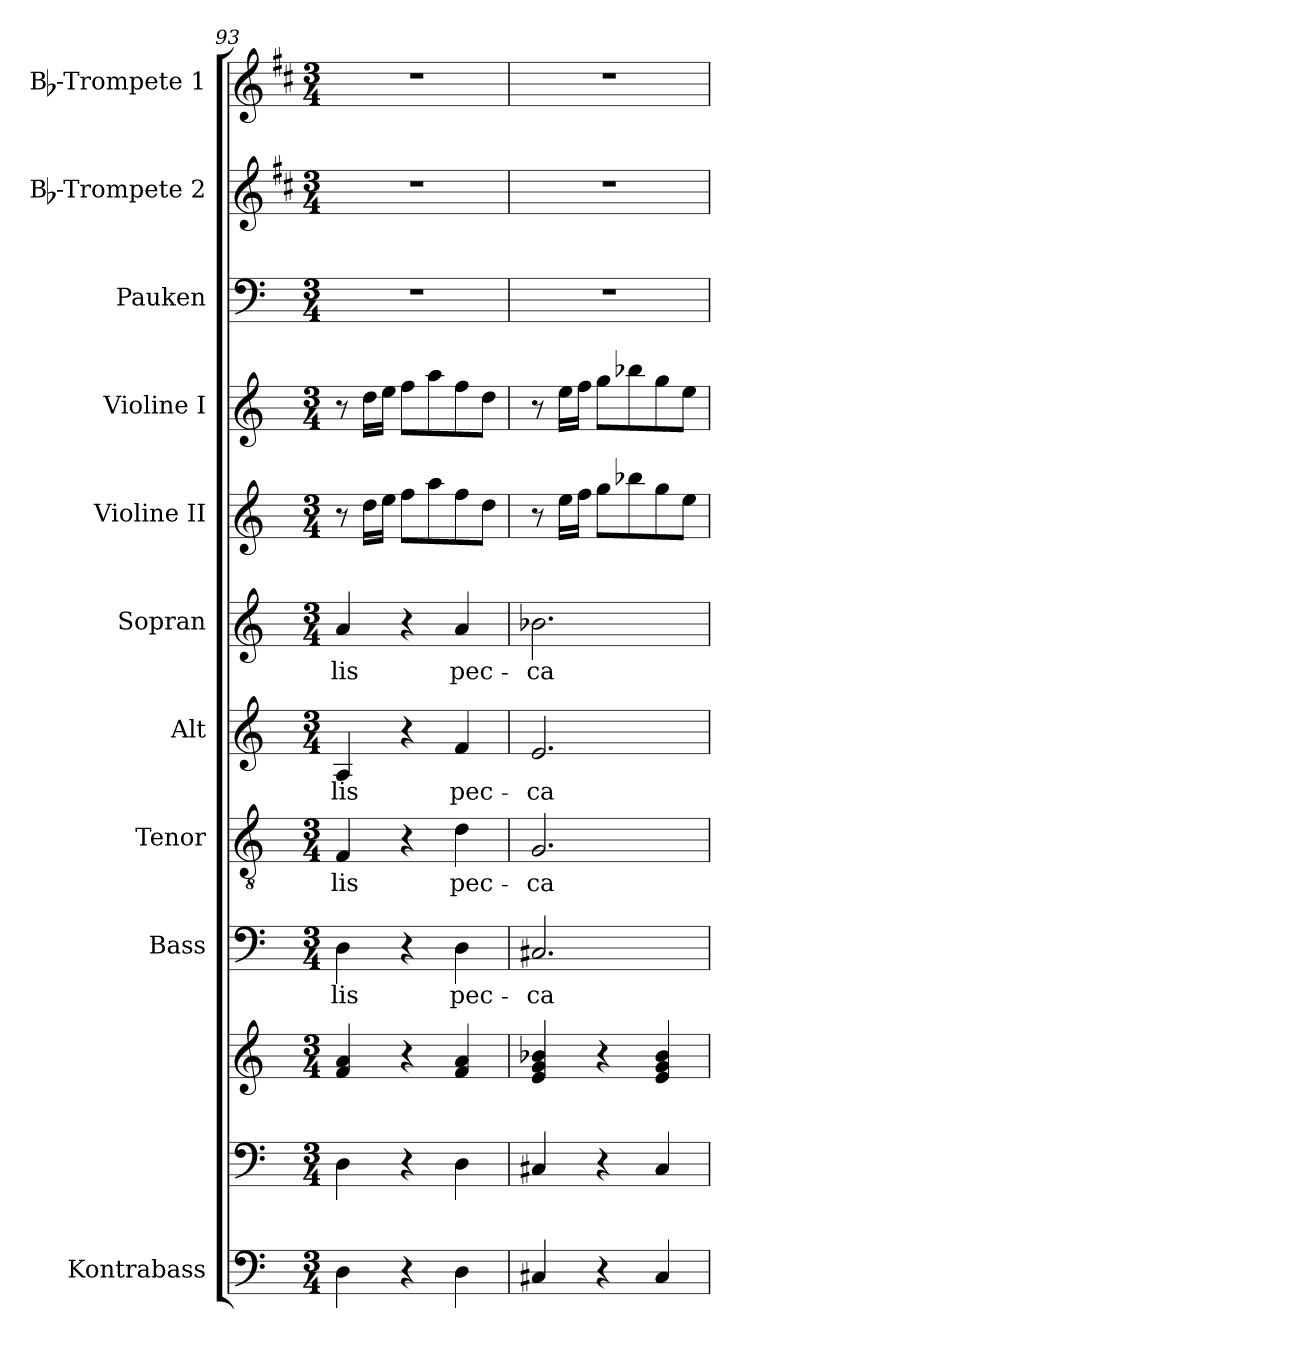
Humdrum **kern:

**kern	**kern	**kern	**kern	**text	**kern	**text	**kern	**text	**kern	**text	**kern	**kern	**kern	**kern	**kern
*part11	*part10	*part10	*part9	*part9	*part8	*part8	*part7	*part7	*part6	*part6	*part5	*part4	*part3	*part2	*part1
*staff12	*staff11	*staff10	*staff9	*staff9	*staff8	*staff8	*staff7	*staff7	*staff6	*staff6	*staff5	*staff4	*staff3	*staff2	*staff1
*I"Kontrabass	*	*	*I"Bass	*	*I"Tenor	*	*I"Alt	*	*I"Sopran	*	*I"Violine II	*I"Violine I	*I"Pauken	*I"Bb-Trompete 2	*I"Bb-Trompete 1
*I'Kb.	*	*	*I'B.	*	*I'T.	*	*I'A.	*	*I'S.	*	*I'Vl. II	*I'Vl. I	*I'Pk.	*I'Bb Trp. 2	*I'Bb Trp. 1
*clefF4	*clefF4	*clefG2	*clefF4	*	*clefGv2	*	*clefG2	*	*clefG2	*	*clefG2	*clefG2	*clefF4	*clefG2	*clefG2
*ITrd7c12	*	*	*	*	*	*	*	*	*	*	*	*	*	*ITrd1c2	*ITrd1c2
*k[]	*k[]	*k[]	*k[]	*	*k[]	*	*k[]	*	*k[]	*	*k[]	*k[]	*k[]	*k[]	*k[]
*C:	*C:	*C:	*C:	*	*C:	*	*C:	*	*C:	*	*C:	*C:	*C:	*C:	*C:
*M3/4	*M3/4	*M3/4	*M3/4	*	*M3/4	*	*M3/4	*	*M3/4	*	*M3/4	*M3/4	*M3/4	*M3/4	*M3/4
=93	=93	=93	=93	=93	=93	=93	=93	=93	=93	=93	=93	=93	=93	=93	=93
!	!	!	!	!LO:LY:b	!	!LO:LY:b	!	!LO:LY:b	!	!LO:LY:b	!	!	!	!	!
4DD\	4D\	4f/ 4a/	4D\	-lis	4F/	-lis	4A/	-lis	4a/	-lis	8r	8r	2.r	2.r	2.r
.	.	.	.	.	.	.	.	.	.	.	16dd\LL	16dd\LL	.	.	.
.	.	.	.	.	.	.	.	.	.	.	16ee\JJ	16ee\JJ	.	.	.
4r	4r	4r	4r	.	4r	.	4r	.	4r	.	8ff\L	8ff\L	.	.	.
.	.	.	.	.	.	.	.	.	.	.	8aa\	8aa\	.	.	.
!	!	!	!	!LO:LY:b	!	!LO:LY:b	!	!LO:LY:b	!	!LO:LY:b	!	!	!	!	!
4DD\	4D\	4f/ 4a/	4D\	pec-	4d\	pec-	4f/	pec-	4a/	pec-	8ff\	8ff\	.	.	.
.	.	.	.	.	.	.	.	.	.	.	8dd\J	8dd\J	.	.	.
=94	=94	=94	=94	=94	=94	=94	=94	=94	=94	=94	=94	=94	=94	=94	=94
!	!	!	!	!LO:LY:b	!	!LO:LY:b	!	!LO:LY:b	!	!LO:LY:b	!	!	!	!	!
4CC#X/	4C#X/	4e/ 4g/ 4b-X/	2.C#X/	-ca-	2.G/	-ca-	2.e/	-ca-	2.b-X\	-ca-	8r	8r	2.r	2.r	2.r
.	.	.	.	.	.	.	.	.	.	.	16ee\LL	16ee\LL	.	.	.
.	.	.	.	.	.	.	.	.	.	.	16ff\JJ	16ff\JJ	.	.	.
4r	4r	4r	.	.	.	.	.	.	.	.	8gg\L	8gg\L	.	.	.
.	.	.	.	.	.	.	.	.	.	.	8bb-X\	8bb-X\	.	.	.
4CC#/	4C#/	4e/ 4g/ 4b-/	.	.	.	.	.	.	.	.	8gg\	8gg\	.	.	.
.	.	.	.	.	.	.	.	.	.	.	8ee\J	8ee\J	.	.	.
=	=	=	=	=	=	=	=	=	=	=	=	=	=	=	=
*-	*-	*-	*-	*-	*-	*-	*-	*-	*-	*-	*-	*-	*-	*-	*-
